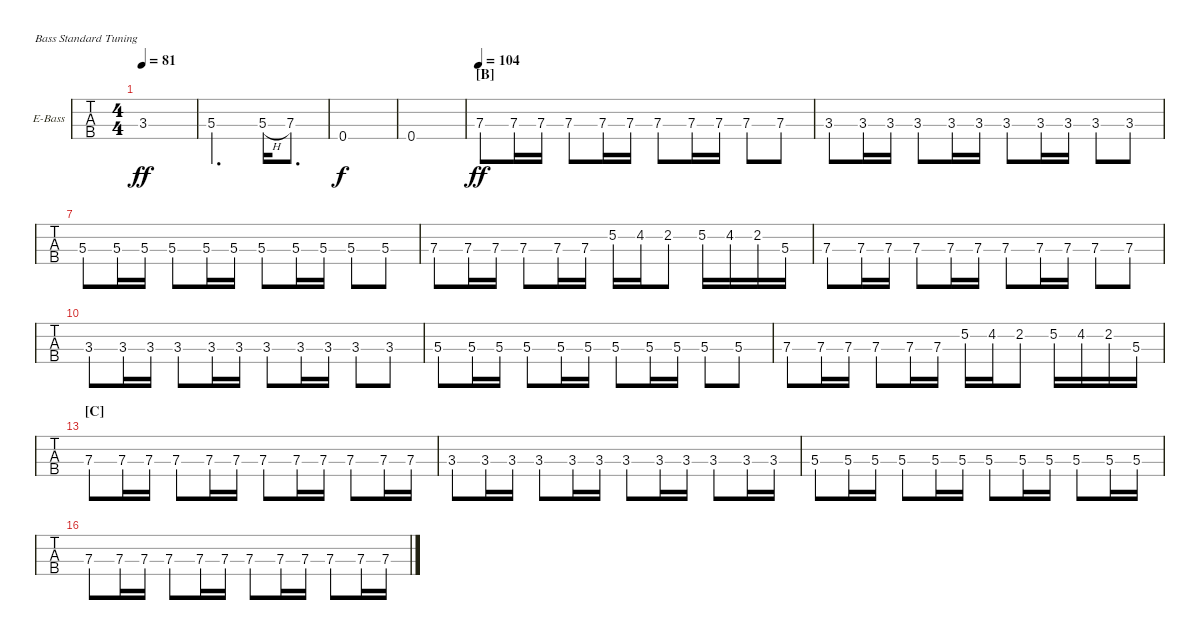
\bracketExtendMode nobrackets
\firstSystemTrackNameOrientation horizontal
\otherSystemsTrackNameOrientation horizontal
\defaultBarNumberDisplay FirstOfSystem
\track ("Bass" "E-Bass") {instrument electricbassfinger}
\staff {tabs}
\tuning (G2 D2 A1 E1)
\ts (4 4)
\tempo 81
\clef f4
\scale
0.206897
\ks c
3.3.1{dy ff} |
\scale
0.37931 5.3.2{d} 5.3{h}.16 7.3.8{d} |
\scale
0.206897 0.4.1{dy f} |
\scale
0.206897 0.4.1 |
\section ("B" "")
\tempo 104
\scale
0.244578 7.3.8{dy ff} 7.3.16 7.3.16 7.3.8 7.3.16 7.3.16 7.3.8 7.3.16 7.3.16 7.3.8 7.3.8 |
\scale
0.244578 3.3.8 3.3.16 3.3.16 3.3.8 3.3.16 3.3.16 3.3.8 3.3.16 3.3.16 3.3.8 3.3.8 |
\scale
0.244578 5.3.8 5.3.16 5.3.16 5.3.8 5.3.16 5.3.16 5.3.8 5.3.16 5.3.16 5.3.8 5.3.8 |
\scale
0.266265 7.3.8 7.3.16 7.3.16 7.3.8 7.3.16 7.3.16 5.2.16 4.2.16 2.2.8 5.2.16 4.2.16 2.2.16 5.3.16 |
\scale
0.244578 7.3.8 7.3.16 7.3.16 7.3.8 7.3.16 7.3.16 7.3.8 7.3.16 7.3.16 7.3.8 7.3.8 |
\scale
0.244578 3.3.8 3.3.16 3.3.16 3.3.8 3.3.16 3.3.16 3.3.8 3.3.16 3.3.16 3.3.8 3.3.8 |
\scale
0.244578 5.3.8 5.3.16 5.3.16 5.3.8 5.3.16 5.3.16 5.3.8 5.3.16 5.3.16 5.3.8 5.3.8 |
\scale
0.266265 7.3.8 7.3.16 7.3.16 7.3.8 7.3.16 7.3.16 5.2.16 4.2.16 2.2.8 5.2.16 4.2.16 2.2.16 5.3.16 |
\section ("C" "")
\scale
0.25 7.3.8 7.3.16 7.3.16 7.3.8 7.3.16 7.3.16 7.3.8 7.3.16 7.3.16 7.3.8 7.3.16 7.3.16 |
\scale
0.25 3.3.8 3.3.16 3.3.16 3.3.8 3.3.16 3.3.16 3.3.8 3.3.16 3.3.16 3.3.8 3.3.16 3.3.16 |
\scale
0.25 5.3.8 5.3.16 5.3.16 5.3.8 5.3.16 5.3.16 5.3.8 5.3.16 5.3.16 5.3.8 5.3.16 5.3.16 |
\scale
0.25 7.3.8 7.3.16 7.3.16 7.3.8 7.3.16 7.3.16 7.3.8 7.3.16 7.3.16 7.3.8 7.3.16 7.3.16
